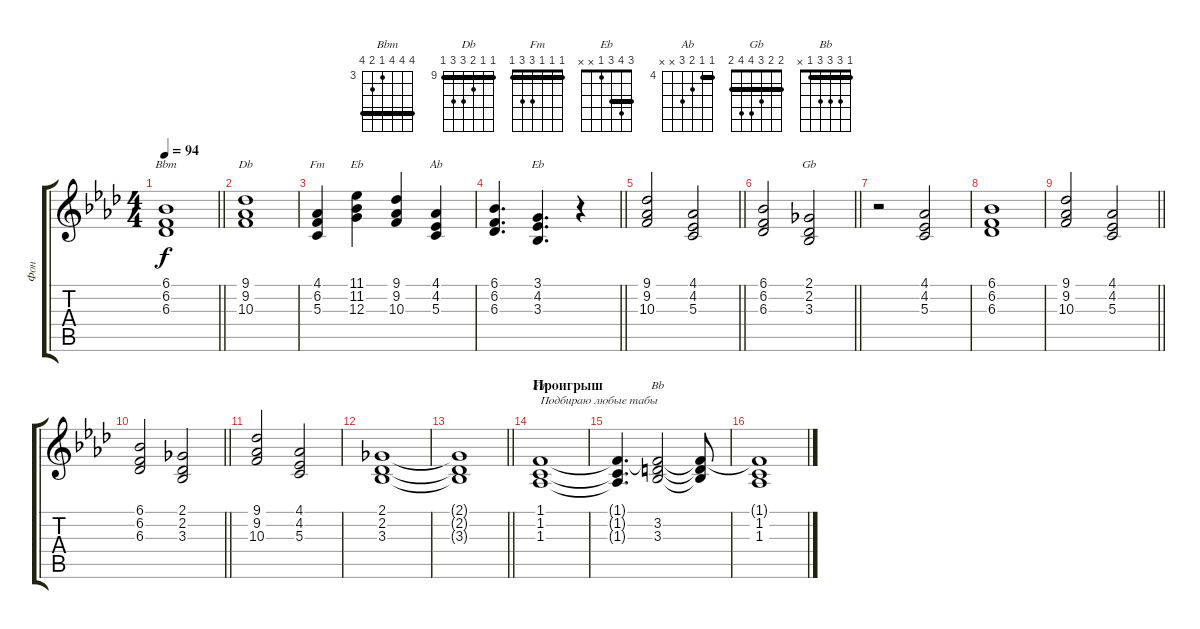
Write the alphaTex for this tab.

\track ("Фон" "Фон") {instrument pad2warm}
\staff {score tabs}
\tuning (E4 B3 G3 D3 A2 E2) {hide}
\chord ("Bbm" 6 6 6 3 4 6) {firstfret 3 barre 6}
\chord ("Db" 9 9 10 11 11 9) {firstfret 9 barre 9}
\chord ("Fm" x 6 5 6 8 x) {firstfret 5}
\chord ("Eb" 11 11 12 13 x x) {firstfret 11 barre 11}
\chord ("Ab" 4 4 5 6 x x) {firstfret 4 barre 4}
\chord ("Eb" 3 4 3 1 x x) {barre 3}
\chord ("Gb" 2 2 3 4 4 2) {barre 2}
\chord ("Fm" 1 1 1 3 3 1) {barre 1}
\chord ("Bb" 1 3 3 3 1 x) {barre 1}
\ts (4 4)
\tempo 94
\clef g2
\barLineRight lightlight
\ks fminor
(6.1 6.2 6.3).1{ch "Bbm" dy f} |
\section ("" "")
(9.1 9.2 10.3).1{ch "Db"} |
(4.1 6.2 5.3).4{ch "Fm"} (11.1 11.2 12.3).4{ch "Eb"} (9.1 9.2 10.3).4 (4.1 4.2 5.3).4{ch "Ab"} |
\barLineRight lightlight
(6.1 6.2 6.3).4{d} (3.1 4.2 3.3).4{d ch "Eb"} r.4 |
\section ("" "")
\barLineRight lightlight
(9.1 9.2 10.3).2 (4.1 4.2 5.3).2 |
\barLineRight lightlight
(6.1 6.2 6.3).2 (2.1 2.2 3.3).2{ch "Gb"} |
r.2 (4.1 4.2 5.3).2 |
(6.1 6.2 6.3).1 |
\barLineRight lightlight
(9.1 9.2 10.3).2 (4.1 4.2 5.3).2 |
\barLineRight lightlight
(6.1 6.2 6.3).2 (2.1 2.2 3.3).2 |
(9.1 9.2 10.3).2 (4.1 4.2 5.3).2 |
(2.1 2.2 3.3).1 |
\barLineRight lightlight
(2.1{t} 2.2{t} 3.3{t}).1 |
\section ("" "Проигрыш")
(1.1 1.2 1.3).1{ch "Fm" txt "Подбираю любые табы"} |
(1.1{t} 1.2{t} 1.3{t}).4{d} (1.1{t} 3.2 3.3).2{ch "Bb"} (1.1{t} 3.2{t} 3.3{t}).8 |
(1.1{t} 1.2 1.3).1
